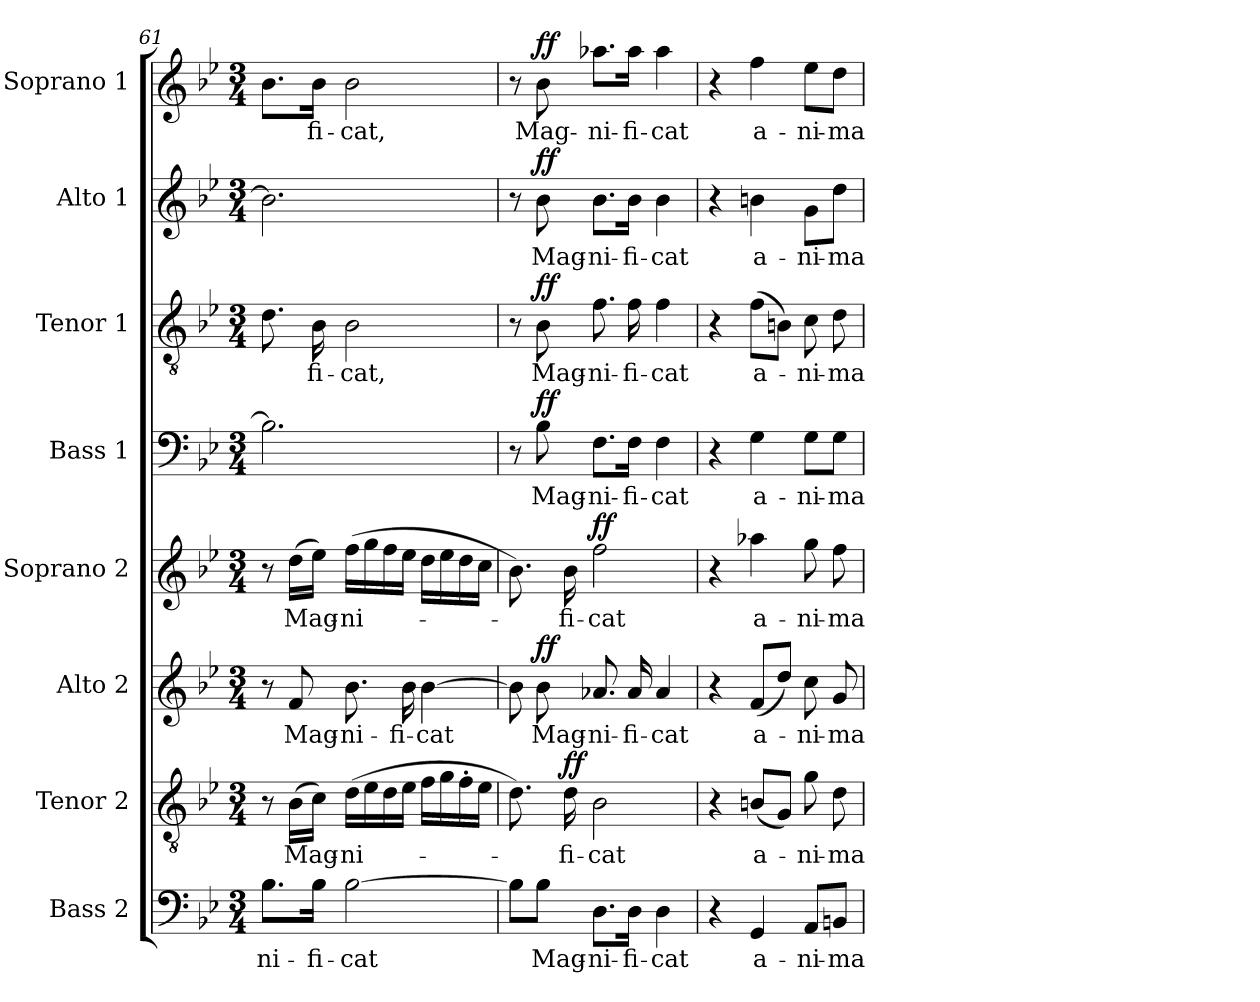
**kern	**text	**kern	**text	**dynam	**kern	**text	**dynam	**kern	**text	**dynam	**kern	**text	**dynam	**kern	**text	**dynam	**kern	**text	**dynam	**kern	**text	**dynam
*part8	*part8	*part7	*part7	*part7	*part6	*part6	*part6	*part5	*part5	*part5	*part4	*part4	*part4	*part3	*part3	*part3	*part2	*part2	*part2	*part1	*part1	*part1
*staff8	*staff8	*staff7	*staff7	*staff7	*staff6	*staff6	*staff6	*staff5	*staff5	*staff5	*staff4	*staff4	*staff4	*staff3	*staff3	*staff3	*staff2	*staff2	*staff2	*staff1	*staff1	*staff1
*I"Bass 2	*	*I"Tenor 2	*	*	*I"Alto 2	*	*	*I"Soprano 2	*	*	*I"Bass 1	*	*	*I"Tenor 1	*	*	*I"Alto 1	*	*	*I"Soprano 1	*	*
*I'B 2.	*	*I'T 2.	*	*	*I'A 2.	*	*	*I'S 2.	*	*	*I'B 1.	*	*	*I'T 1.	*	*	*I'A 1.	*	*	*I'S 1.	*	*
*clefF4	*	*clefGv2	*	*	*clefG2	*	*	*clefG2	*	*	*clefF4	*	*	*clefGv2	*	*	*clefG2	*	*	*clefG2	*	*
*	*	*ITrd7c12	*	*	*	*	*	*	*	*	*	*	*	*ITrd7c12	*	*	*	*	*	*	*	*
*k[b-e-]	*	*k[b-e-]	*	*	*k[b-e-]	*	*	*k[b-e-]	*	*	*k[b-e-]	*	*	*k[b-e-]	*	*	*k[b-e-]	*	*	*k[b-e-]	*	*
*B-:	*	*B-:	*	*	*B-:	*	*	*B-:	*	*	*B-:	*	*	*B-:	*	*	*B-:	*	*	*B-:	*	*
*M3/4	*	*M3/4	*	*	*M3/4	*	*	*M3/4	*	*	*M3/4	*	*	*M3/4	*	*	*M3/4	*	*	*M3/4	*	*
=61	=61	=61	=61	=61	=61	=61	=61	=61	=61	=61	=61	=61	=61	=61	=61	=61	=61	=61	=61	=61	=61	=61
!	!LO:LY:b:color=#000000	!	!	!	!	!	!	!	!	!	!	!	!	!	!	!	!	!	!	!	!	!
8.B-i\L	-ni-	8r	.	.	8r	.	.	8r	.	.	2.B-i\]	.	.	8.Di\	.	.	2.b-i\]	.	.	8.b-i\L	.	.
!	!	!	!LO:LY:b:color=#000000	!	!	!	!	!	!	!	!	!	!	!	!	!	!	!	!	!	!	!
!	!	!	!	!	!	!LO:LY:b:color=#000000	!	!	!	!	!	!	!	!	!	!	!	!	!	!	!	!
!	!	!	!	!	!	!	!	!	!LO:LY:b:color=#000000	!	!	!	!	!	!	!	!	!	!	!	!	!
.	.	(16BB-i\LL	Mag-	.	8fi/	Mag-	.	(16ddi\LL	Mag-	.	.	.	.	.	.	.	.	.	.	.	.	.
!	!LO:LY:b:color=#000000	!	!	!	!	!	!	!	!	!	!	!	!	!	!	!	!	!	!	!	!	!
!	!	!	!	!	!	!	!	!	!	!	!	!	!	!	!LO:LY:b:color=#000000	!	!	!	!	!	!	!
!	!	!	!	!	!	!	!	!	!	!	!	!	!	!	!	!	!	!	!	!	!LO:LY:b:color=#000000	!
16B-i\Jk	-fi-	16Ci\JJ)	.	.	.	.	.	16ee-i\JJ)	.	.	.	.	.	16BB-i\	-fi-	.	.	.	.	16b-i\Jk	-fi-	.
!	!LO:LY:b:color=#000000	!	!	!	!	!	!	!	!	!	!	!	!	!	!	!	!	!	!	!	!	!
!	!	!	!LO:LY:b:color=#000000	!	!	!	!	!	!	!	!	!	!	!	!	!	!	!	!	!	!	!
!	!	!	!	!	!	!LO:LY:b:color=#000000	!	!	!	!	!	!	!	!	!	!	!	!	!	!	!	!
!	!	!	!	!	!	!	!	!	!LO:LY:b:color=#000000	!	!	!	!	!	!	!	!	!	!	!	!	!
!	!	!	!	!	!	!	!	!	!	!	!	!	!	!	!LO:LY:b:color=#000000	!	!	!	!	!	!	!
!	!	!	!	!	!	!	!	!	!	!	!	!	!	!	!	!	!	!	!	!	!LO:LY:b:color=#000000	!
[2B-i\	-cat	(16Di\LL	-ni-	.	8.b-i\	-ni-	.	(16ffi\LL	-ni-	.	.	.	.	2BB-i\	-cat,	.	.	.	.	2b-i\	-cat,	.
.	.	16E-i\	.	.	.	.	.	16ggi\	.	.	.	.	.	.	.	.	.	.	.	.	.	.
.	.	16Di\	.	.	.	.	.	16ffi\	.	.	.	.	.	.	.	.	.	.	.	.	.	.
!	!	!	!	!	!	!LO:LY:b:color=#000000	!	!	!	!	!	!	!	!	!	!	!	!	!	!	!	!
.	.	16E-i\JJ	.	.	16b-i\	-fi-	.	16ee-i\JJ	.	.	.	.	.	.	.	.	.	.	.	.	.	.
!	!	!	!	!	!	!LO:LY:b:color=#000000	!	!	!	!	!	!	!	!	!	!	!	!	!	!	!	!
.	.	16Fi\LL	.	.	[4b-i\	-cat	.	16ddi\LL	.	.	.	.	.	.	.	.	.	.	.	.	.	.
.	.	16Gi\	.	.	.	.	.	16ee-i\	.	.	.	.	.	.	.	.	.	.	.	.	.	.
.	.	16F'i\	.	.	.	.	.	16ddi\	.	.	.	.	.	.	.	.	.	.	.	.	.	.
.	.	16E-i\JJ	.	.	.	.	.	16cci\JJ	.	.	.	.	.	.	.	.	.	.	.	.	.	.
!!LO:PB:g=z
=62	=62	=62	=62	=62	=62	=62	=62	=62	=62	=62	=62	=62	=62	=62	=62	=62	=62	=62	=62	=62	=62	=62
8B-i\L]	.	8.Di\)	.	.	8b-i\]	.	.	8.b-i\)	.	.	8r	.	.	8r	.	.	8r	.	.	8r	.	.
!	!LO:LY:b:color=#000000	!	!	!	!	!	!	!	!	!	!	!	!	!	!	!	!	!	!	!	!	!
!	!	!	!	!	!	!LO:LY:b:color=#000000	!	!	!	!	!	!	!	!	!	!	!	!	!	!	!	!
!	!	!	!	!	!	!	!	!	!	!	!	!LO:LY:b:color=#000000	!	!	!	!	!	!	!	!	!	!
!	!	!	!	!	!	!	!	!	!	!	!	!	!	!	!LO:LY:b:color=#000000	!	!	!	!	!	!	!
!	!	!	!	!	!	!	!	!	!	!	!	!	!	!	!	!	!	!LO:LY:b:color=#000000	!	!	!	!
!	!	!	!	!	!	!	!	!	!	!	!	!	!	!	!	!	!	!	!	!	!LO:LY:b:color=#000000	!
8B-i\J	Mag-	.	.	.	8b-i\	Mag-	ff	.	.	.	8B-i\	Mag-	ff	8BB-i\	Mag-	ff	8b-i\	Mag-	ff	8b-i\	Mag-	ff
!	!	!	!LO:LY:b:color=#000000	!	!	!	!	!	!	!	!	!	!	!	!	!	!	!	!	!	!	!
!	!	!	!	!	!	!	!	!	!LO:LY:b:color=#000000	!	!	!	!	!	!	!	!	!	!	!	!	!
.	.	16Di\	-fi-	ff	.	.	.	16b-i\	-fi-	.	.	.	.	.	.	.	.	.	.	.	.	.
!	!LO:LY:b:color=#000000	!	!	!	!	!	!	!	!	!	!	!	!	!	!	!	!	!	!	!	!	!
!	!	!	!LO:LY:b:color=#000000	!	!	!	!	!	!	!	!	!	!	!	!	!	!	!	!	!	!	!
!	!	!	!	!	!	!LO:LY:b:color=#000000	!	!	!	!	!	!	!	!	!	!	!	!	!	!	!	!
!	!	!	!	!	!	!	!	!	!LO:LY:b:color=#000000	!	!	!	!	!	!	!	!	!	!	!	!	!
!	!	!	!	!	!	!	!	!	!	!	!	!LO:LY:b:color=#000000	!	!	!	!	!	!	!	!	!	!
!	!	!	!	!	!	!	!	!	!	!	!	!	!	!	!LO:LY:b:color=#000000	!	!	!	!	!	!	!
!	!	!	!	!	!	!	!	!	!	!	!	!	!	!	!	!	!	!LO:LY:b:color=#000000	!	!	!	!
!	!	!	!	!	!	!	!	!	!	!	!	!	!	!	!	!	!	!	!	!	!LO:LY:b:color=#000000	!
8.Di\L	-ni-	2BB-i\	-cat	.	8.a-Xi/	-ni-	.	2ffi\	-cat	ff	8.Fi\L	-ni-	.	8.Fi\	-ni-	.	8.b-i\L	-ni-	.	8.aa-Xi\L	-ni-	.
!	!LO:LY:b:color=#000000	!	!	!	!	!	!	!	!	!	!	!	!	!	!	!	!	!	!	!	!	!
!	!	!	!	!	!	!LO:LY:b:color=#000000	!	!	!	!	!	!	!	!	!	!	!	!	!	!	!	!
!	!	!	!	!	!	!	!	!	!	!	!	!LO:LY:b:color=#000000	!	!	!	!	!	!	!	!	!	!
!	!	!	!	!	!	!	!	!	!	!	!	!	!	!	!LO:LY:b:color=#000000	!	!	!	!	!	!	!
!	!	!	!	!	!	!	!	!	!	!	!	!	!	!	!	!	!	!LO:LY:b:color=#000000	!	!	!	!
!	!	!	!	!	!	!	!	!	!	!	!	!	!	!	!	!	!	!	!	!	!LO:LY:b:color=#000000	!
16Di\Jk	-fi-	.	.	.	16a-i/	-fi-	.	.	.	.	16Fi\Jk	-fi-	.	16Fi\	-fi-	.	16b-i\Jk	-fi-	.	16aa-i\Jk	-fi-	.
!	!LO:LY:b:color=#000000	!	!	!	!	!	!	!	!	!	!	!	!	!	!	!	!	!	!	!	!	!
!	!	!	!	!	!	!LO:LY:b:color=#000000	!	!	!	!	!	!	!	!	!	!	!	!	!	!	!	!
!	!	!	!	!	!	!	!	!	!	!	!	!LO:LY:b:color=#000000	!	!	!	!	!	!	!	!	!	!
!	!	!	!	!	!	!	!	!	!	!	!	!	!	!	!LO:LY:b:color=#000000	!	!	!	!	!	!	!
!	!	!	!	!	!	!	!	!	!	!	!	!	!	!	!	!	!	!LO:LY:b:color=#000000	!	!	!	!
!	!	!	!	!	!	!	!	!	!	!	!	!	!	!	!	!	!	!	!	!	!LO:LY:b:color=#000000	!
4Di\	-cat	.	.	.	4a-i/	-cat	.	.	.	.	4Fi\	-cat	.	4Fi\	-cat	.	4b-i\	-cat	.	4aa-i\	-cat	.
=63	=63	=63	=63	=63	=63	=63	=63	=63	=63	=63	=63	=63	=63	=63	=63	=63	=63	=63	=63	=63	=63	=63
4r	.	4r	.	.	4r	.	.	4r	.	.	4r	.	.	4r	.	.	4r	.	.	4r	.	.
!	!LO:LY:b:color=#000000	!	!	!	!	!	!	!	!	!	!	!	!	!	!	!	!	!	!	!	!	!
!	!	!	!LO:LY:b:color=#000000	!	!	!	!	!	!	!	!	!	!	!	!	!	!	!	!	!	!	!
!	!	!	!	!	!	!LO:LY:b:color=#000000	!	!	!	!	!	!	!	!	!	!	!	!	!	!	!	!
!	!	!	!	!	!	!	!	!	!LO:LY:b:color=#000000	!	!	!	!	!	!	!	!	!	!	!	!	!
!	!	!	!	!	!	!	!	!	!	!	!	!LO:LY:b:color=#000000	!	!	!	!	!	!	!	!	!	!
!	!	!	!	!	!	!	!	!	!	!	!	!	!	!	!LO:LY:b:color=#000000	!	!	!	!	!	!	!
!	!	!	!	!	!	!	!	!	!	!	!	!	!	!	!	!	!	!LO:LY:b:color=#000000	!	!	!	!
!	!	!	!	!	!	!	!	!	!	!	!	!	!	!	!	!	!	!	!	!	!LO:LY:b:color=#000000	!
4GGi/	a-	(8BBni/L	a-	.	(8fi/L	a-	.	4aa-Xi\	a-	.	4Gi\	a-	.	(8Fi\L	a-	.	4bni\	a-	.	4ffi\	a-	.
.	.	8GGi/J)	.	.	8ddi/J)	.	.	.	.	.	.	.	.	8BBni\J)	.	.	.	.	.	.	.	.
!	!LO:LY:b:color=#000000	!	!	!	!	!	!	!	!	!	!	!	!	!	!	!	!	!	!	!	!	!
!	!	!	!LO:LY:b:color=#000000	!	!	!	!	!	!	!	!	!	!	!	!	!	!	!	!	!	!	!
!	!	!	!	!	!	!LO:LY:b:color=#000000	!	!	!	!	!	!	!	!	!	!	!	!	!	!	!	!
!	!	!	!	!	!	!	!	!	!LO:LY:b:color=#000000	!	!	!	!	!	!	!	!	!	!	!	!	!
!	!	!	!	!	!	!	!	!	!	!	!	!LO:LY:b:color=#000000	!	!	!	!	!	!	!	!	!	!
!	!	!	!	!	!	!	!	!	!	!	!	!	!	!	!LO:LY:b:color=#000000	!	!	!	!	!	!	!
!	!	!	!	!	!	!	!	!	!	!	!	!	!	!	!	!	!	!LO:LY:b:color=#000000	!	!	!	!
!	!	!	!	!	!	!	!	!	!	!	!	!	!	!	!	!	!	!	!	!	!LO:LY:b:color=#000000	!
8AAi/L	-ni-	8Gi\	-ni-	.	8cci\	-ni-	.	8ggi\	-ni-	.	8Gi\L	-ni-	.	8Ci\	-ni-	.	8gi\L	-ni-	.	8ee-i\L	-ni-	.
!	!LO:LY:b:color=#000000	!	!	!	!	!	!	!	!	!	!	!	!	!	!	!	!	!	!	!	!	!
!	!	!	!LO:LY:b:color=#000000	!	!	!	!	!	!	!	!	!	!	!	!	!	!	!	!	!	!	!
!	!	!	!	!	!	!LO:LY:b:color=#000000	!	!	!	!	!	!	!	!	!	!	!	!	!	!	!	!
!	!	!	!	!	!	!	!	!	!LO:LY:b:color=#000000	!	!	!	!	!	!	!	!	!	!	!	!	!
!	!	!	!	!	!	!	!	!	!	!	!	!LO:LY:b:color=#000000	!	!	!	!	!	!	!	!	!	!
!	!	!	!	!	!	!	!	!	!	!	!	!	!	!	!LO:LY:b:color=#000000	!	!	!	!	!	!	!
!	!	!	!	!	!	!	!	!	!	!	!	!	!	!	!	!	!	!LO:LY:b:color=#000000	!	!	!	!
!	!	!	!	!	!	!	!	!	!	!	!	!	!	!	!	!	!	!	!	!	!LO:LY:b:color=#000000	!
8BBni/J	-ma	8Di\	-ma	.	8gi/	-ma	.	8ffi\	-ma	.	8Gi\J	-ma	.	8Di\	-ma	.	8ddi\J	-ma	.	8ddi\J	-ma	.
=	=	=	=	=	=	=	=	=	=	=	=	=	=	=	=	=	=	=	=	=	=	=
*-	*-	*-	*-	*-	*-	*-	*-	*-	*-	*-	*-	*-	*-	*-	*-	*-	*-	*-	*-	*-	*-	*-
